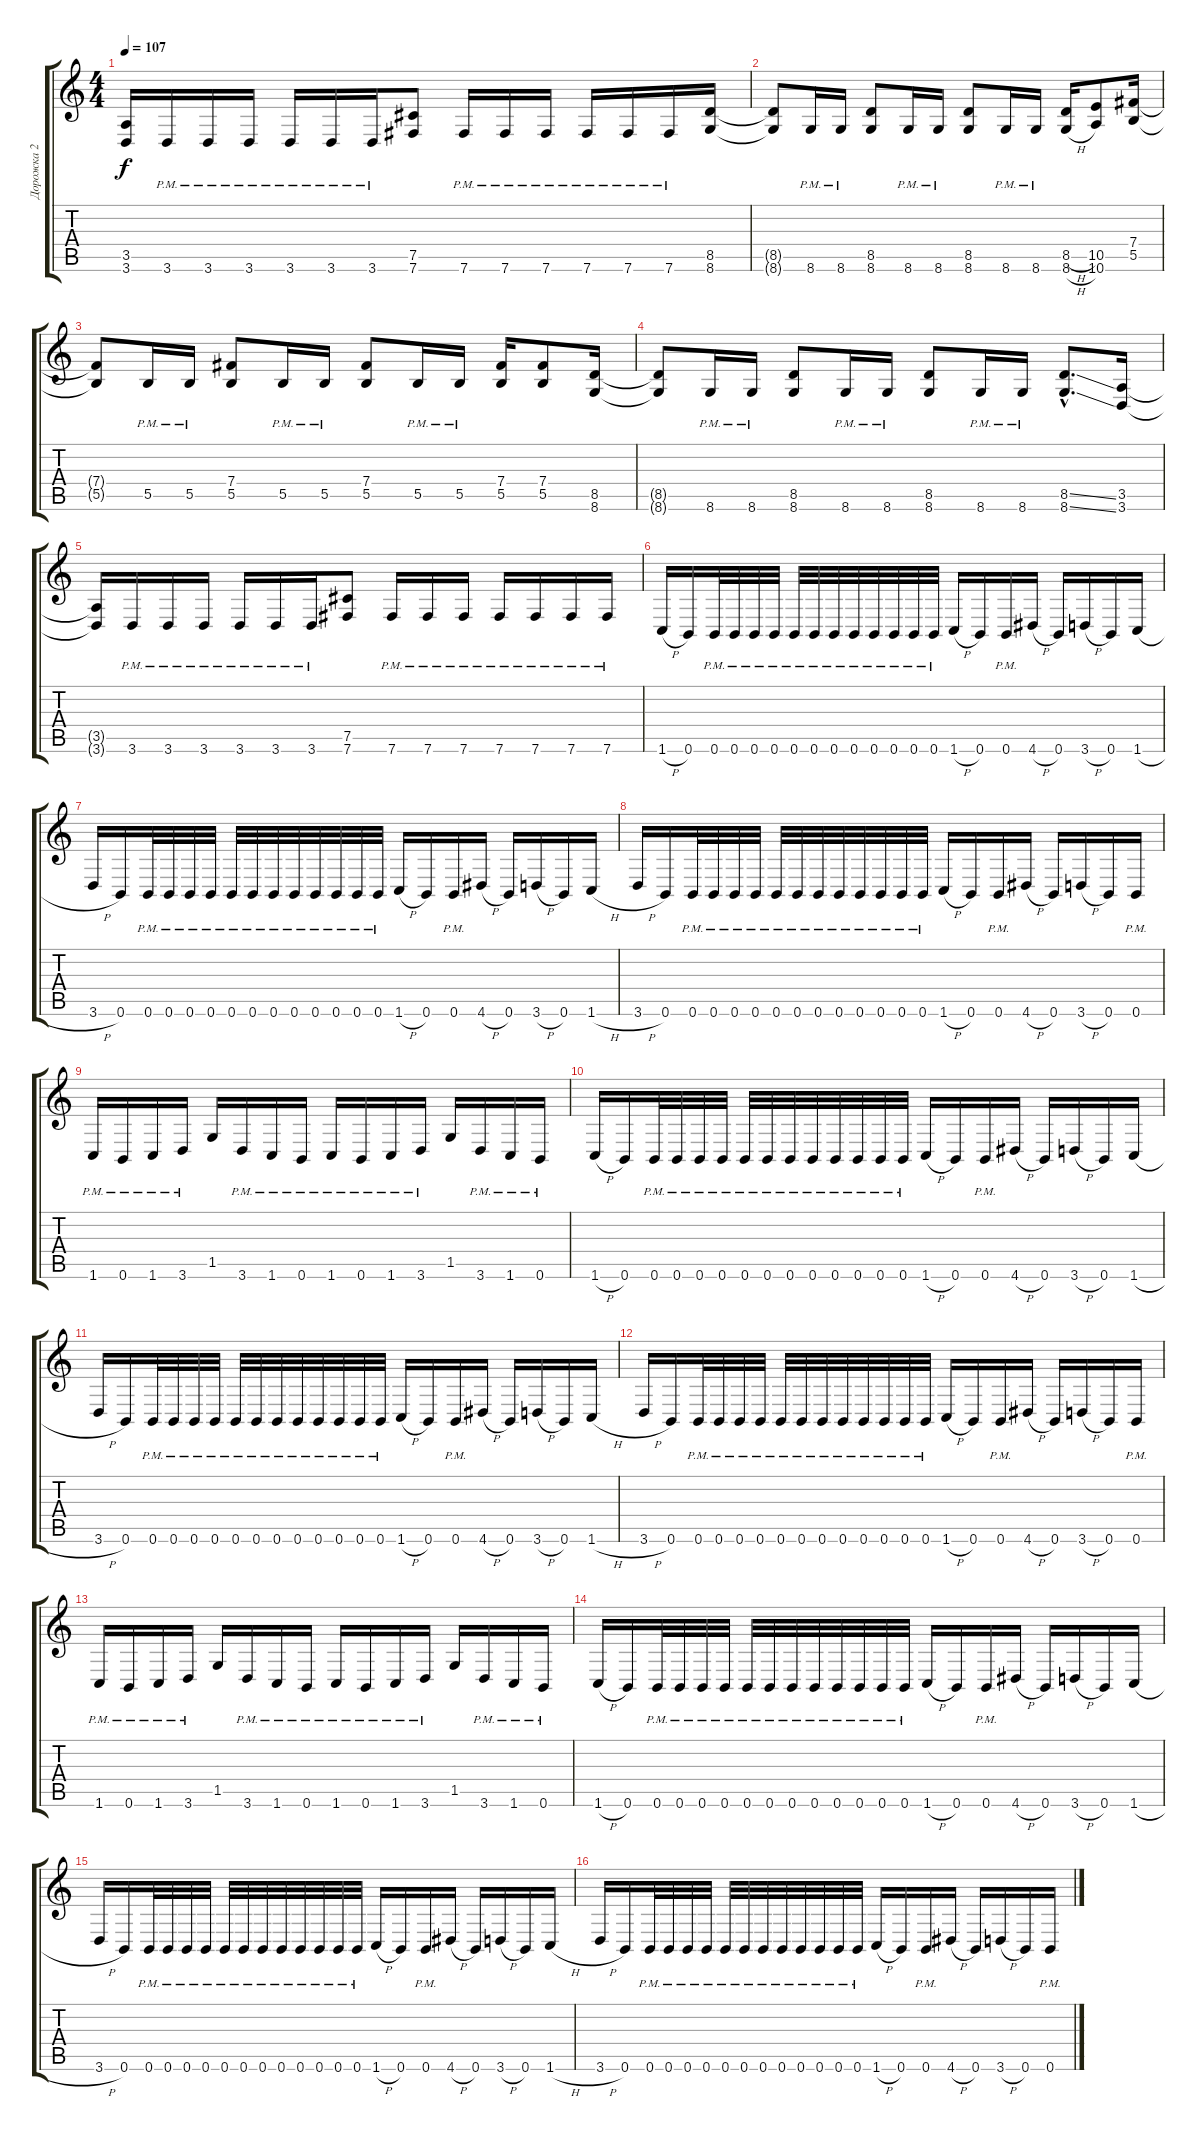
\track ("Дорожка 2" "Дорожка 2") {instrument distortionguitar}
\staff {score tabs}
\tuning (Db4 Ab3 E3 B2 Gb2 B1) {hide}
\ts (4 4)
\tempo 107
\clef g2
\ks c
(3.5{t} 3.6{t}).16{dy f} 3.6{pm}.16 3.6{pm}.16 3.6{pm}.16 3.6{pm}.16 3.6{pm}.16 3.6{pm}.16 (7.5 7.6).8 7.6{pm}.16 7.6{pm}.16 7.6{pm}.16 7.6{pm}.16 7.6{pm}.16 7.6{pm}.16 (8.5 8.6).16 |
(8.5{t} 8.6{t}).8 8.6{pm}.16 8.6{pm}.16 (8.5 8.6).8 8.6{pm}.16 8.6{pm}.16 (8.5 8.6).8 8.6{pm}.16 8.6{pm}.16 (8.5{h} 8.6{h}).16 (10.5 10.6).8 (7.4 5.5).16 |
(7.4{t} 5.5{t}).8 5.5{pm}.16 5.5{pm}.16 (7.4 5.5).8 5.5{pm}.16 5.5{pm}.16 (7.4 5.5).8 5.5{pm}.16 5.5{pm}.16 (7.4 5.5).16 (7.4 5.5).8 (8.5 8.6).16 |
(8.5{t} 8.6{t}).8 8.6{pm}.16 8.6{pm}.16 (8.5 8.6).8 8.6{pm}.16 8.6{pm}.16 (8.5 8.6).8 8.6{pm}.16 8.6{pm}.16 (8.5{ss hac} 8.6{ss hac}).8{d} (3.5 3.6).16 |
(3.5{t} 3.6{t}).16 3.6{pm}.16 3.6{pm}.16 3.6{pm}.16 3.6{pm}.16 3.6{pm}.16 3.6{pm}.16 (7.5 7.6).8 7.6{pm}.16 7.6{pm}.16 7.6{pm}.16 7.6{pm}.16 7.6{pm}.16 7.6{pm}.16 7.6{pm}.16 |
1.6{h}.16 0.6.16 0.6{pm}.32 0.6{pm}.32 0.6{pm}.32 0.6{pm}.32 0.6{pm}.32 0.6{pm}.32 0.6{pm}.32 0.6{pm}.32 0.6{pm}.32 0.6{pm}.32 0.6{pm}.32 0.6{pm}.32 1.6{h}.16 0.6.16 0.6{pm}.16 4.6{h}.16 0.6.16 3.6{h}.16 0.6.16 1.6{h}.16 |
3.6{h}.16 0.6.16 0.6{pm}.32 0.6{pm}.32 0.6{pm}.32 0.6{pm}.32 0.6{pm}.32 0.6{pm}.32 0.6{pm}.32 0.6{pm}.32 0.6{pm}.32 0.6{pm}.32 0.6{pm}.32 0.6{pm}.32 1.6{h}.16 0.6.16 0.6{pm}.16 4.6{h}.16 0.6.16 3.6{h}.16 0.6.16 1.6{h}.16 |
3.6{h}.16 0.6.16 0.6{pm}.32 0.6{pm}.32 0.6{pm}.32 0.6{pm}.32 0.6{pm}.32 0.6{pm}.32 0.6{pm}.32 0.6{pm}.32 0.6{pm}.32 0.6{pm}.32 0.6{pm}.32 0.6{pm}.32 1.6{h}.16 0.6.16 0.6{pm}.16 4.6{h}.16 0.6.16 3.6{h}.16 0.6.16 0.6{pm}.16 |
1.6{pm}.16 0.6{pm}.16 1.6{pm}.16 3.6{pm}.16 1.5.16 3.6{pm}.16 1.6{pm}.16 0.6{pm}.16 1.6{pm}.16 0.6{pm}.16 1.6{pm}.16 3.6{pm}.16 1.5.16 3.6{pm}.16 1.6{pm}.16 0.6{pm}.16 |
1.6{h}.16 0.6.16 0.6{pm}.32 0.6{pm}.32 0.6{pm}.32 0.6{pm}.32 0.6{pm}.32 0.6{pm}.32 0.6{pm}.32 0.6{pm}.32 0.6{pm}.32 0.6{pm}.32 0.6{pm}.32 0.6{pm}.32 1.6{h}.16 0.6.16 0.6{pm}.16 4.6{h}.16 0.6.16 3.6{h}.16 0.6.16 1.6{h}.16 |
3.6{h}.16 0.6.16 0.6{pm}.32 0.6{pm}.32 0.6{pm}.32 0.6{pm}.32 0.6{pm}.32 0.6{pm}.32 0.6{pm}.32 0.6{pm}.32 0.6{pm}.32 0.6{pm}.32 0.6{pm}.32 0.6{pm}.32 1.6{h}.16 0.6.16 0.6{pm}.16 4.6{h}.16 0.6.16 3.6{h}.16 0.6.16 1.6{h}.16 |
3.6{h}.16 0.6.16 0.6{pm}.32 0.6{pm}.32 0.6{pm}.32 0.6{pm}.32 0.6{pm}.32 0.6{pm}.32 0.6{pm}.32 0.6{pm}.32 0.6{pm}.32 0.6{pm}.32 0.6{pm}.32 0.6{pm}.32 1.6{h}.16 0.6.16 0.6{pm}.16 4.6{h}.16 0.6.16 3.6{h}.16 0.6.16 0.6{pm}.16 |
1.6{pm}.16 0.6{pm}.16 1.6{pm}.16 3.6{pm}.16 1.5.16 3.6{pm}.16 1.6{pm}.16 0.6{pm}.16 1.6{pm}.16 0.6{pm}.16 1.6{pm}.16 3.6{pm}.16 1.5.16 3.6{pm}.16 1.6{pm}.16 0.6{pm}.16 |
1.6{h}.16 0.6.16 0.6{pm}.32 0.6{pm}.32 0.6{pm}.32 0.6{pm}.32 0.6{pm}.32 0.6{pm}.32 0.6{pm}.32 0.6{pm}.32 0.6{pm}.32 0.6{pm}.32 0.6{pm}.32 0.6{pm}.32 1.6{h}.16 0.6.16 0.6{pm}.16 4.6{h}.16 0.6.16 3.6{h}.16 0.6.16 1.6{h}.16 |
3.6{h}.16 0.6.16 0.6{pm}.32 0.6{pm}.32 0.6{pm}.32 0.6{pm}.32 0.6{pm}.32 0.6{pm}.32 0.6{pm}.32 0.6{pm}.32 0.6{pm}.32 0.6{pm}.32 0.6{pm}.32 0.6{pm}.32 1.6{h}.16 0.6.16 0.6{pm}.16 4.6{h}.16 0.6.16 3.6{h}.16 0.6.16 1.6{h}.16 |
3.6{h}.16 0.6.16 0.6{pm}.32 0.6{pm}.32 0.6{pm}.32 0.6{pm}.32 0.6{pm}.32 0.6{pm}.32 0.6{pm}.32 0.6{pm}.32 0.6{pm}.32 0.6{pm}.32 0.6{pm}.32 0.6{pm}.32 1.6{h}.16 0.6.16 0.6{pm}.16 4.6{h}.16 0.6.16 3.6{h}.16 0.6.16 0.6{pm}.16
